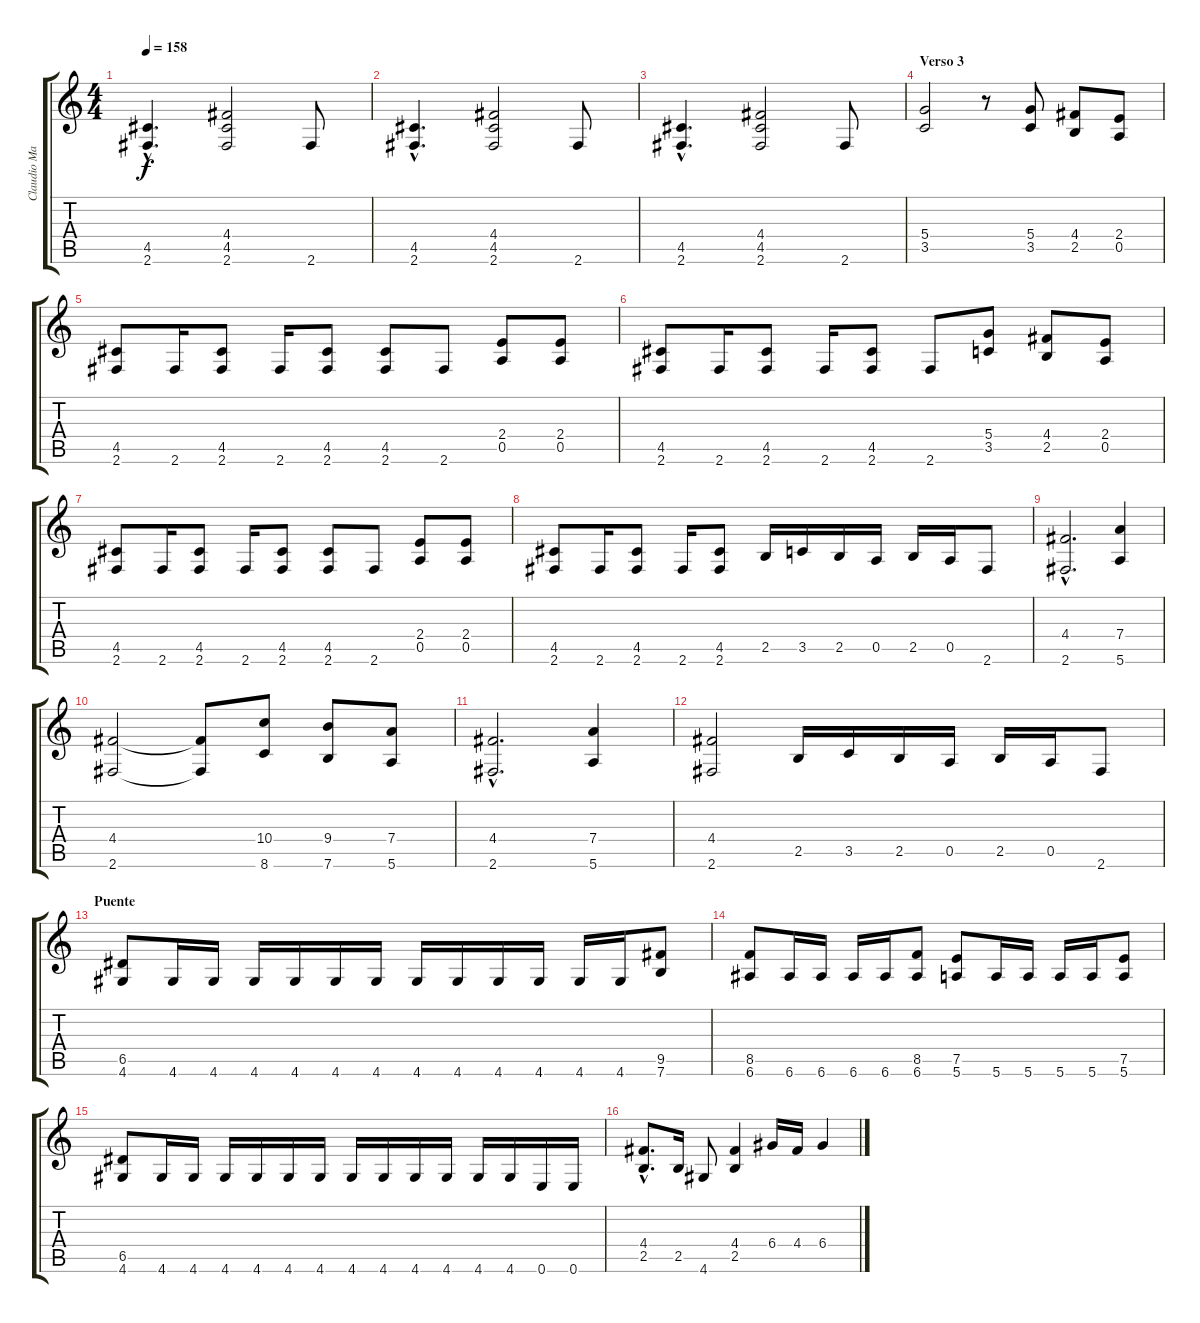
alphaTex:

\track ("Claudio Marciello (Gtr 1)" "Claudio Ma") {instrument distortionguitar}
\staff {score tabs}
\tuning (E4 B3 G3 D3 A2 E2) {hide}
\ts (4 4)
\tempo 158
\clef g2
\ks c
(4.5{hac} 2.6{hac}).4{d dy f} (4.4 4.5 2.6).2 2.6.8 |
(4.5{hac} 2.6{hac}).4{d} (4.4 4.5 2.6).2 2.6.8 |
(4.5{hac} 2.6{hac}).4{d} (4.4 4.5 2.6).2 2.6.8 |
\section ("" "Verso 3")
(5.4 3.5).2 r.8 (5.4 3.5).8 (4.4 2.5).8 (2.4 0.5).8 |
(4.5 2.6).8 2.6.16 (4.5 2.6).8 2.6.16 (4.5 2.6).8 (4.5 2.6).8 2.6.8 (2.4 0.5).8 (2.4 0.5).8 |
(4.5 2.6).8 2.6.16 (4.5 2.6).8 2.6.16 (4.5 2.6).8 2.6.8 (5.4 3.5).8 (4.4 2.5).8 (2.4 0.5).8 |
(4.5 2.6).8 2.6.16 (4.5 2.6).8 2.6.16 (4.5 2.6).8 (4.5 2.6).8 2.6.8 (2.4 0.5).8 (2.4 0.5).8 |
(4.5 2.6).8 2.6.16 (4.5 2.6).8 2.6.16 (4.5 2.6).8 2.5.16 3.5.16 2.5.16 0.5.16 2.5.16 0.5.16 2.6.8 |
(4.4{hac} 2.6{hac}).2{d} (7.4 5.6).4 |
(4.4 2.6).2 (4.4{t} 2.6{t}).8 (10.4 8.6).8 (9.4 7.6).8 (7.4 5.6).8 |
(4.4{hac} 2.6{hac}).2{d} (7.4 5.6).4 |
(4.4 2.6).2 2.5.16 3.5.16 2.5.16 0.5.16 2.5.16 0.5.16 2.6.8 |
\section ("" "Puente")
(6.5 4.6).8 4.6.16 4.6.16 4.6.16 4.6.16 4.6.16 4.6.16 4.6.16 4.6.16 4.6.16 4.6.16 4.6.16 4.6.16 (9.5 7.6).8 |
(8.5 6.6).8 6.6.16 6.6.16 6.6.16 6.6.16 (8.5 6.6).8 (7.5 5.6).8 5.6.16 5.6.16 5.6.16 5.6.16 (7.5 5.6).8 |
(6.5 4.6).8 4.6.16 4.6.16 4.6.16 4.6.16 4.6.16 4.6.16 4.6.16 4.6.16 4.6.16 4.6.16 4.6.16 4.6.16 0.6.16 0.6.16 |
(4.4{hac} 2.5{hac}).8{d} 2.5.16 4.6.8 (4.4 2.5).4 6.4.16 4.4.16 6.4.4
